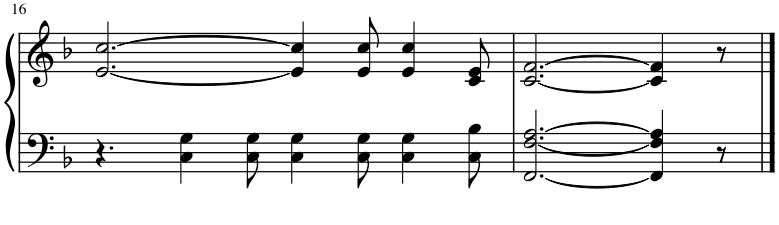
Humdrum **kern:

**kern	**kern
*part1	*part1
*staff2	*staff1
*I"Piano	*
*I'Pno.	*
!!LO:PB:g=z
*clefF4	*clefG2
*k[b-]	*k[b-]
*M12/8	*M12/8
=16	=16
4.r	[2.e/ [2.cc/
4C\ 4G\	.
8C\ 8G\	.
4C\ 4G\	4e/] 4cc/]
8C\ 8G\	8e/ 8cc/
4C\ 4G\	4e/ 4cc/
8C\ 8B-\	8c/ 8e/
=17	=17
[2.FF/ [2.F/ [2.A/	[2.c/ [2.f/
4FF/] 4F/] 4A/]	4c/] 4f/]
8r	8r
==	==
*-	*-
